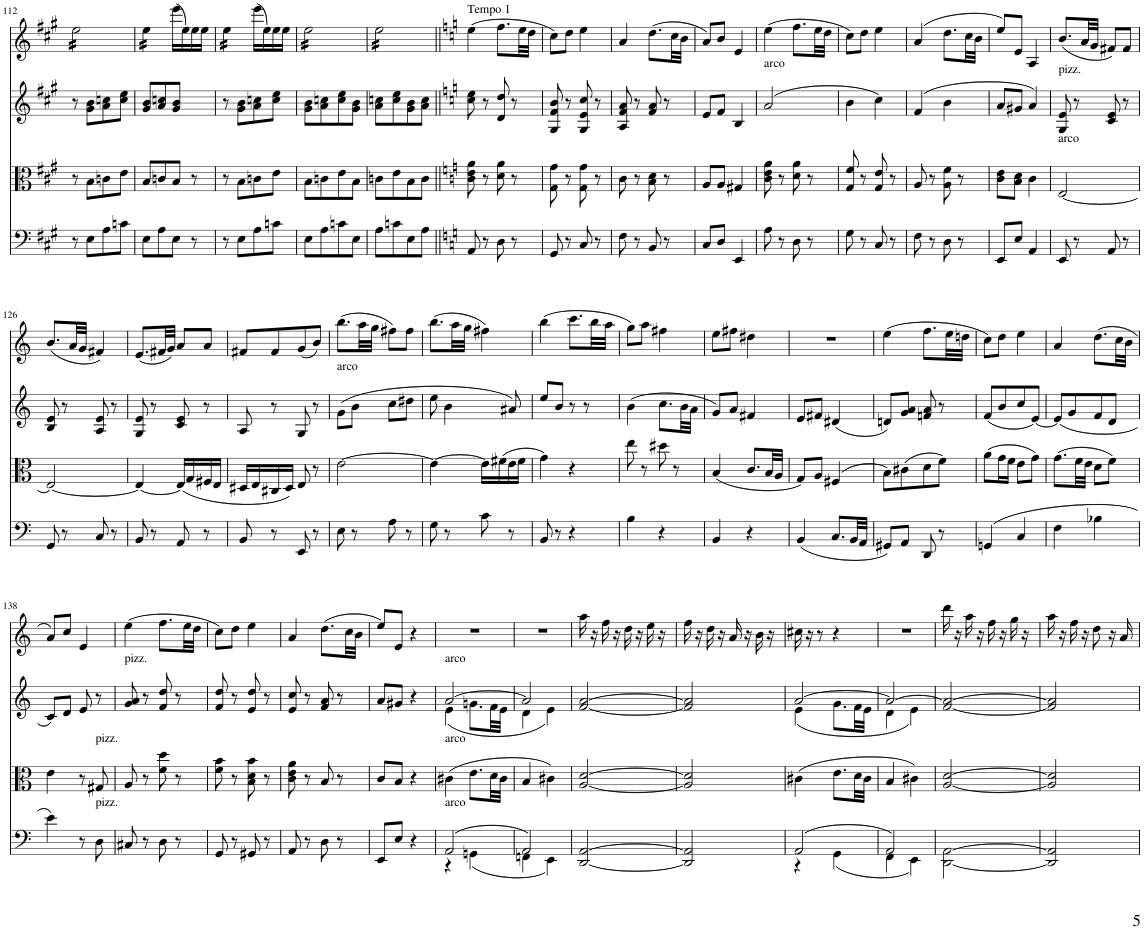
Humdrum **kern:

**kern	**kern	**kern	**kern
*part4	*part3	*part2	*part1
*staff4	*staff3	*staff2	*staff1
*I"Piano	*I"Piano	*I"Piano	*I"Piano
*I'Pno	*I'Pno	*I'Pno	*I'Pno
!!LO:PB:g=z
*clefF4	*clefC3	*clefG2	*clefG2
*k[f#c#g#]	*k[f#c#g#]	*k[f#c#g#]	*k[f#c#g#]
*M2/4	*M2/4	*M2/4	*M2/4
=112	=112	=112	=112
*	*	*	*tremolo
8r	8r	8r	16ee\LL
.	.	.	16ee\
8E\L	8B\L	8g#\ 8b\L	16ee\
.	.	.	16ee\
8A\	8cn\	8a\ 8ccn\	16ee\
.	.	.	16ee\
8cn\J	8e\J	8cc\ 8ee\J	16ee\
.	.	.	16ee\JJ
=113	=113	=113	=113
8E\L	8B/L	8g#/ 8b/L	16ee\LL
.	.	.	16ee\
8A\	8cn/	8a/ 8ccn/	16ee\
.	.	.	16ee\JJ
*	*	*	*Xtremolo
8E\J	8B/J	8g#/ 8b/J	(16eee\LL
.	.	.	16ee\)
8r	8r	8ryy	16ee\
.	.	.	16ee\JJ
=114	=114	=114	=114
*	*	*	*tremolo
8r	8r	8r	16ee\LL
.	.	.	16ee\
8E\L	8B\L	8g#\ 8b\L	16ee\
.	.	.	16ee\JJ
*	*	*	*Xtremolo
8A\	8cn\	8a\ 8ccn\	(16eee\LL
.	.	.	16ee\)
8cn\J	8e\J	8cc\ 8ee\J	16ee\
.	.	.	16ee\JJ
=115	=115	=115	=115
*	*	*	*tremolo
8E\L	8B\L	8g#\ 8b\L	16ee\LL
.	.	.	16ee\
8A\	8cn\	8a\ 8ccn\	16ee\
.	.	.	16ee\
8cn\	8e\	8cc\ 8ee\	16ee\
.	.	.	16ee\
8E\J	8B\J	8g#\ 8b\J	16ee\
.	.	.	16ee\JJ
=116	=116	=116	=116
8A\L	8cn\L	8a\ 8ccn\L	16ee\LL
.	.	.	16ee\
8cn\	8e\	8cc\ 8ee\	16ee\
.	.	.	16ee\
8E\	8B\	8g#\ 8b\	16ee\
.	.	.	16ee\
8A\J	8c\J	8a\ 8cc\J	16ee\
.	.	.	16ee\JJ
*	*	*	*Xtremolo
=117||	=117||	=117||	=117||
*k[]	*k[]	*k[]	*k[]
!	!	!	!LO:TX:a:t=Tempo 1
8AA/	8c\ 8e\ 8a\	8cc\ 8ee\	(4ee\
8r	8r	8r	.
8D\	8d\ 8a\	8d/ 8dd/	8.ff\L
8r	8r	8r	.
.	.	.	32ee\LL
.	.	.	32dd\JJJ
=118	=118	=118	=118
8GG/	8G\ 8g\	8G/ 8f/ 8b/	8cc\L)
8r	8r	8r	8dd\J
8C/	8G\ 8g\	8G/ 8e/ 8cc/	4ee\
8r	8r	8r	.
=119	=119	=119	=119
8F\	8c\	8A/ 8f/ 8a/	4a/
8r	8r	8r	.
8BB/	8B\ 8d\	8f/ 8a/	(8.dd\L
8r	8r	8r	.
.	.	.	32cc\LL
.	.	.	32b\JJJ
=120	=120	=120	=120
8C/L	8A/L	8e/L	8a/L)
8D/J	8A/J	8f/J	8b/J
4EE/	4G#X/	4B/	4e/
=121	=121	=121	=121
!	!	!LO:TX:a:t=arco	!
8A\	8c\ 8e\ 8a\	(2a/	(4ee\
8r	8r	.	.
8D\	8d\ 8a\	.	8.ff\L
8r	8r	.	.
.	.	.	32ee\LL
.	.	.	32dd\JJJ
=122	=122	=122	=122
8G\	8G/ 8f/	4b\	8cc\L)
8r	8r	.	8dd\J
8C/	8G/ 8e/	4cc\)	4ee\
8r	8r	.	.
=123	=123	=123	=123
8F\	8A/	(4f/	(4a/
8r	8r	.	.
8D\	8A\ 8f\	4b\	8.dd\L
8r	8r	.	.
.	.	.	32cc\LL
.	.	.	32b\JJJ
=124	=124	=124	=124
8EE/L	8c\ 8e\L	8a/L	8ee/L)
8E/J	8B\ 8d\J	8g#X/J	8e/J
4AA/	4c\	4a/)	4A/
=125	=125	=125	=125
!	!	!LO:TX:a:t=pizz.	!
!	!LO:TX:a:t=arco	!	!
8EE/	[2E/	8G/ 8e/	(8.b/L
8r	.	8r	.
.	.	.	32a/LL
.	.	.	32g/JJJ
8AA/	.	8c/ 8e/	8f#X/L)
8r	.	8r	8f#/J
!!LO:LB:g=z
=126	=126	=126	=126
8GG/	2E/_	8B/ 8e/	(8.b/L
8r	.	8r	.
.	.	.	32a/LL
.	.	.	32g/JJJ
8C/	.	8A/ 8e/	4f#X/)
8r	.	8r	.
=127	=127	=127	=127
8BB/	4E/_	8G/ 8e/	(8.e/L
8r	.	8r	.
.	.	.	32f#X/LL
.	.	.	32g/JJJ)
8AA/	(16E/LL]	8c/ 8e/	8a/L
.	16G/	.	.
8r	16F#X/	8r	8a/J
.	16E/JJ	.	.
=128	=128	=128	=128
8BB/	16D#X/LL	8A/	8f#X/L
.	16E/	.	.
8r	16C#X/	8r	8f#/
.	16D#/JJ)	.	.
8EE/	8E/	8G/	(8g/
8r	8r	8r	8b/J)
=129	=129	=129	=129
!	!	!LO:TX:a:t=arco	!
8E\	[2e\	(8g\L	(8.bb\L
8r	.	8b\J	.
.	.	.	32aa\LL
.	.	.	32gg\JJJ
8A\	.	8cc\L	8ff#X\L)
8r	.	8dd#X\J	8ff#\J
=130	=130	=130	=130
8G\	4e\_	8ee\	(8.bb\L
8r	.	4b\	.
.	.	.	32aa\LL
.	.	.	32gg\JJJ
8c\	16e\LL]	.	4ff#X\)
.	(16f#X\	.	.
8r	16e\	8a#X/)	.
.	16f#\JJ	.	.
=131	=131	=131	=131
8BB/	4g\)	8ee/L	(4bb\
8r	.	8b/J	.
4r	4r	8r	8.ccc\L
.	.	8r	.
.	.	.	32bb\LL
.	.	.	32aa\JJJ
=132	=132	=132	=132
4B\	8ee\	(4b\	8gg\L)
.	8r	.	8aa\J
4r	8dd#X\	8.cc\L	4ff#X\
.	8r	.	.
.	.	32b\LL	.
.	.	32a\JJJ	.
=133	=133	=133	=133
4BB/	(4B/	8g/L)	8ee\L
.	.	8a/J	8ff#X\J
4r	8.c/L	4f#X/	4dd#X\
.	32B/LL	.	.
.	32A/JJJ	.	.
=134	=134	=134	=134
(4BB/	8G/L)	8e/L	2r
.	8A/J	8f#X/J	.
8.C/L	(4F#X/	(4d#X/	.
32BB/LL	.	.	.
32AA/JJJ	.	.	.
=135	=135	=135	=135
8GG#X/L)	8B\L)	8dn/L)	(4ee\
8AA/J	(8c#X\	8g/ 8a/J	.
8DD/	8d\	8fn/ 8a/	8.ff\L
8r	8f\J)	8r	.
.	.	.	32ee\LL
.	.	.	32ddn\JJJ
=136	=136	=136	=136
(4GGn/	(8a\L	(8f/L	8cc\L)
.	16g\L	8b/	8dd\J
.	16f\JJ	.	.
4C/	8e\L	8cc/	4ee\
.	8g\J)	[8e/J)	.
=137	=137	=137	=137
4F\	(8.g\L	(8e/L]	4a/
.	.	8g/	.
.	32f\LL	.	.
.	32e\JJJ	.	.
4B-X\	8d\L	8f/	(8.dd\L
.	8f\J)	8d/J	.
.	.	.	32cc\LL
.	.	.	32b\JJJ
!!LO:LB:g=z
=138	=138	=138	=138
4e\)	4e\	8c/L)	8a/L)
.	.	8d/J	8cc/J
8r	8r	8e/	4e/
!	!LO:TX:a:t=pizz.	!	!
!LO:TX:a:t=pizz.	!	!	!
8D\	8G#X/	8r	.
=139	=139	=139	=139
!	!	!LO:TX:a:t=pizz.	!
8C#X/	8A/	8g/ 8a/	(4ee\
8r	8r	8r	.
8D\	8f\ 8dd\	8f/ 8dd/	8.ff\L
8r	8r	8r	.
.	.	.	32ee\LL
.	.	.	32dd\JJJ
=140	=140	=140	=140
8GG/	8f\ 8b\	8f/ 8dd/	8cc\L)
8r	8r	8r	8dd\J
8GG#X/	8B\ 8d\ 8b\	8e/ 8dd/	4ee\
8r	8r	8r	.
=141	=141	=141	=141
8AA/	8c\ 8e\ 8a\	8e/ 8cc/	4a/
8r	8r	8r	.
8D\	8B/	8f/ 8a/	(8.dd\L
8r	8r	8r	.
.	.	.	32cc\LL
.	.	.	32b\JJJ
=142	=142	=142	=142
8EE/L	8c/L	8a/L	8ee/L)
8E/J	8B/J	8g#X/J	8e/J
4r	4r	4r	4r
=143	=143	=143	=143
*^	*	*^	*
!	!	!	!LO:TX:a:t=arco	!	!
!	!	!LO:TX:a:t=arco	!	!	!
!LO:TX:a:t=arco	!	!	!	!	!
(2AA/	4r	(4c#X\	[2a/	(4e\	2r
.	(4GGn\	8.e\L	.	8.gn\L	.
.	.	32d\LL	.	32f\LL	.
.	.	32c#\JJJ	.	32e\JJJ	.
=144	=144	=144	=144	=144	=144
2AA/)	4FFn\	4B/	2a/]	4d\	2r
.	4EE\)	4c#X\)	.	4e\)	.
*v	*v	*	*v	*v	*
=145	=145	=145	=145
[2DD/ [2AA/	[2A/ [2d/	[2f/ [2a/	16aa\
.	.	.	16r
.	.	.	16ff\
.	.	.	16r
.	.	.	16dd\
.	.	.	16r
.	.	.	16ee\
.	.	.	16r
=146	=146	=146	=146
2DD/] 2AA/]	2A/] 2d/]	2f/] 2a/]	16ff\
.	.	.	16r
.	.	.	16dd\
.	.	.	16r
.	.	.	16a/
.	.	.	16r
.	.	.	16b\
.	.	.	16r
=147	=147	=147	=147
*^	*	*^	*
(2AA/	4r	(4c#X\	[2a/	(4e\	16cc#X\
.	.	.	.	.	16r
.	.	.	.	.	8r
.	(4GG\	8.e\L	.	8.g\L	4r
.	.	32d\LL	.	32f\LL	.
.	.	32c#\JJJ	.	32e\JJJ	.
=148	=148	=148	=148	=148	=148
2AA/)	4FF\	4B/	2a/_	4d\	2r
.	4EE\)	4c#X\)	.	4e\)	.
*v	*v	*	*v	*v	*
=149	=149	=149	=149
[2DD\ [2AA\	[2A/ [2d/	[2f/ 2a/_	16ddd\
.	.	.	16r
.	.	.	16aa\
.	.	.	16r
.	.	.	16ff\
.	.	.	16r
.	.	.	16gg\
.	.	.	16r
=150	=150	=150	=150
2DD/] 2AA/]	2A/] 2d/]	2f/] 2a/]	16aa\
.	.	.	16r
.	.	.	16ff\
.	.	.	16r
.	.	.	8dd\
.	.	.	16r
.	.	.	16a/
=	=	=	=
*-	*-	*-	*-
